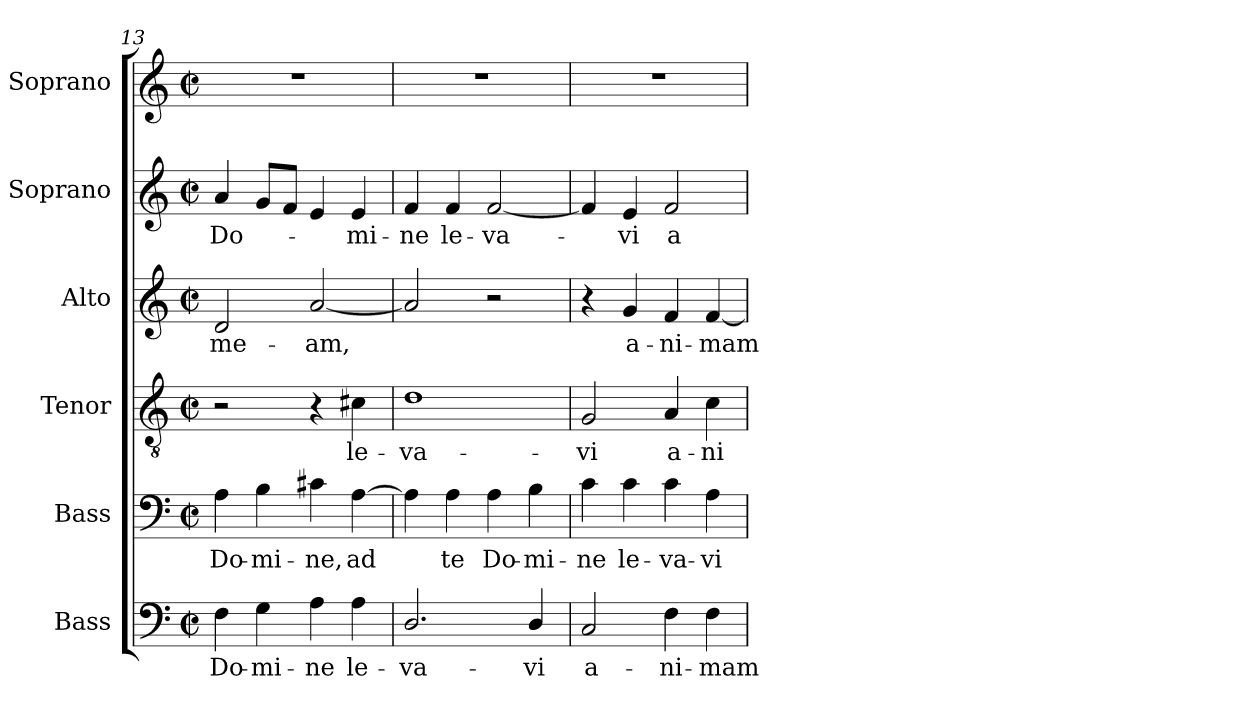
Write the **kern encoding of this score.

**kern	**text	**kern	**text	**kern	**text	**kern	**text	**kern	**text	**kern
*part6	*part6	*part5	*part5	*part4	*part4	*part3	*part3	*part2	*part2	*part1
*staff6	*staff6	*staff5	*staff5	*staff4	*staff4	*staff3	*staff3	*staff2	*staff2	*staff1
*I"Bass	*	*I"Bass	*	*I"Tenor	*	*I"Alto	*	*I"Soprano	*	*I"Soprano
*	*	*	*	*I'Tenor	*	*I'Alto	*	*	*	*
*clefF4	*	*clefF4	*	*clefGv2	*	*clefG2	*	*clefG2	*	*clefG2
*	*	*	*	*ITrd7c12	*	*	*	*	*	*
*k[]	*	*k[]	*	*k[]	*	*k[]	*	*k[]	*	*k[]
*C:	*	*C:	*	*C:	*	*C:	*	*C:	*	*C:
*M2/2	*	*M2/2	*	*M2/2	*	*M2/2	*	*M2/2	*	*M2/2
*met(c|)	*	*met(c|)	*	*met(c|)	*	*met(c|)	*	*met(c|)	*	*met(c|)
=13	=13	=13	=13	=13	=13	=13	=13	=13	=13	=13
!	!LO:LY:b:color=#000000	!	!	!	!	!	!	!	!	!
!	!	!	!LO:LY:b:color=#000000	!	!	!	!	!	!	!
!	!	!	!	!	!	!	!LO:LY:b:color=#000000	!	!	!
!	!	!	!	!	!	!	!	!	!LO:LY:b:color=#000000	!
4Fi\	Do-	4Ai\	Do-	2r	.	2di/	me-	4ai/	Do-	1r
!	!LO:LY:b:color=#000000	!	!	!	!	!	!	!	!	!
!	!	!	!LO:LY:b:color=#000000	!	!	!	!	!	!	!
4Gi\	-mi-	4Bi\	-mi-	.	.	.	.	8gi/L	.	.
.	.	.	.	.	.	.	.	8fi/J	.	.
!	!LO:LY:b:color=#000000	!	!	!	!	!	!	!	!	!
!	!	!	!LO:LY:b:color=#000000	!	!	!	!	!	!	!
!	!	!	!	!	!	!	!LO:LY:b:color=#000000	!	!	!
4Ai\	-ne	4c#Xi\	-ne,	4r	.	[<2ai/	-am,	4ei/	.	.
!	!LO:LY:b:color=#000000	!	!	!	!	!	!	!	!	!
!	!	!	!LO:LY:b:color=#000000	!	!	!	!	!	!	!
!	!	!	!	!	!LO:LY:b:color=#000000	!	!	!	!	!
!	!	!	!	!	!	!	!	!	!LO:LY:b:color=#000000	!
4Ai\	le-	[>4Ai\	ad	4C#Xi\	le-	.	.	4ei/	-mi-	.
=14	=14	=14	=14	=14	=14	=14	=14	=14	=14	=14
!	!LO:LY:b:color=#000000	!	!	!	!	!	!	!	!	!
!	!	!	!	!	!LO:LY:b:color=#000000	!	!	!	!	!
!	!	!	!	!	!	!	!	!	!LO:LY:b:color=#000000	!
2.Di/	-va-	4Ai\]	.	1Di	-va-	2ai/]	.	4fi/	-ne	1r
!	!	!	!LO:LY:b:color=#000000	!	!	!	!	!	!	!
!	!	!	!	!	!	!	!	!	!LO:LY:b:color=#000000	!
.	.	4Ai\	te	.	.	.	.	4fi/	le-	.
!	!	!	!LO:LY:b:color=#000000	!	!	!	!	!	!	!
!	!	!	!	!	!	!	!	!	!LO:LY:b:color=#000000	!
.	.	4Ai\	Do-	.	.	2r	.	[<2fi/	-va-	.
!	!LO:LY:b:color=#000000	!	!	!	!	!	!	!	!	!
!	!	!	!LO:LY:b:color=#000000	!	!	!	!	!	!	!
4Di/	-vi	4Bi\	-mi-	.	.	.	.	.	.	.
=15	=15	=15	=15	=15	=15	=15	=15	=15	=15	=15
!	!LO:LY:b:color=#000000	!	!	!	!	!	!	!	!	!
!	!	!	!LO:LY:b:color=#000000	!	!	!	!	!	!	!
!	!	!	!	!	!LO:LY:b:color=#000000	!	!	!	!	!
2Ci/	a-	4ci\	-ne	2GGi/	-vi	4r	.	4fi/]	.	1r
!	!	!	!LO:LY:b:color=#000000	!	!	!	!	!	!	!
!	!	!	!	!	!	!	!LO:LY:b:color=#000000	!	!	!
!	!	!	!	!	!	!	!	!	!LO:LY:b:color=#000000	!
.	.	4ci\	le-	.	.	4gi/	a-	4ei/	-vi	.
!	!LO:LY:b:color=#000000	!	!	!	!	!	!	!	!	!
!	!	!	!LO:LY:b:color=#000000	!	!	!	!	!	!	!
!	!	!	!	!	!LO:LY:b:color=#000000	!	!	!	!	!
!	!	!	!	!	!	!	!LO:LY:b:color=#000000	!	!	!
!	!	!	!	!	!	!	!	!	!LO:LY:b:color=#000000	!
4Fi\	-ni-	4ci\	-va-	4AAi/	a-	4fi/	-ni-	2fi/	a-	.
!	!LO:LY:b:color=#000000	!	!	!	!	!	!	!	!	!
!	!	!	!LO:LY:b:color=#000000	!	!	!	!	!	!	!
!	!	!	!	!	!LO:LY:b:color=#000000	!	!	!	!	!
!	!	!	!	!	!	!	!LO:LY:b:color=#000000	!	!	!
4Fi\	-mam	4Ai\	-vi	4Ci\	-ni-	[<4fi/	-mam	.	.	.
=	=	=	=	=	=	=	=	=	=	=
*-	*-	*-	*-	*-	*-	*-	*-	*-	*-	*-
